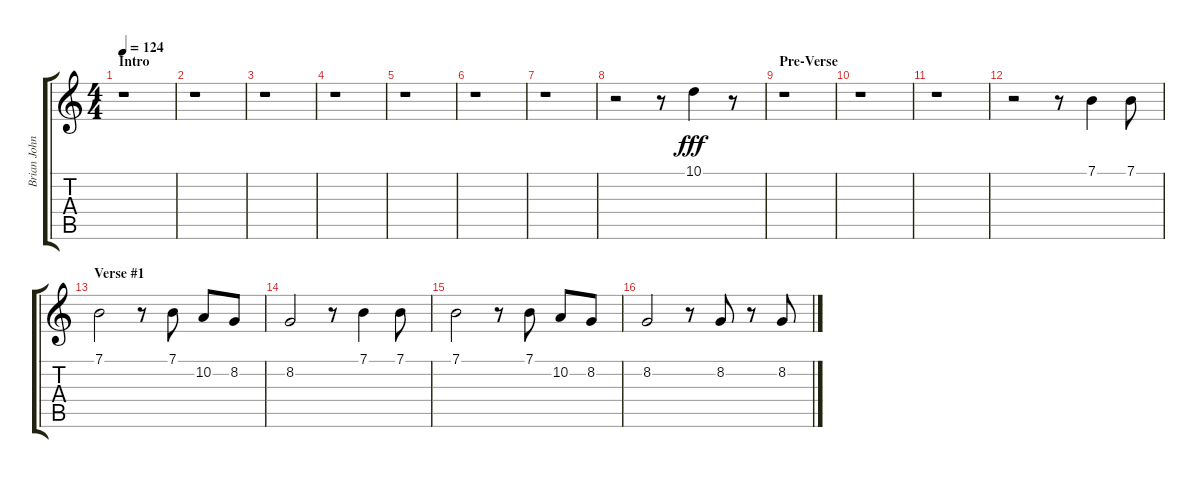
\track ("Brian Johnson" "Brian John") {instrument harmonica}
\staff {score tabs}
\tuning (E4 B3 G3 D3 A2 E2) {hide}
\ts (4 4)
\section ("" "Intro")
\tempo 124
\clef g2
\ks c
r.1{dy fff instrument harmonica} |
r.1 |
r.1 |
r.1 |
r.1 |
r.1 |
r.1 |
r.2 r.8 10.1.4 r.8 |
\section ("" "Pre-Verse")
r.1 |
r.1 |
r.1 |
r.2 r.8 7.1.4 7.1.8 |
\section ("" "Verse #1")
7.1.2 r.8 7.1.8 10.2.8 8.2.8 |
8.2.2 r.8 7.1.4 7.1.8 |
7.1.2 r.8 7.1.8 10.2.8 8.2.8 |
8.2.2 r.8 8.2.8 r.8 8.2.8
